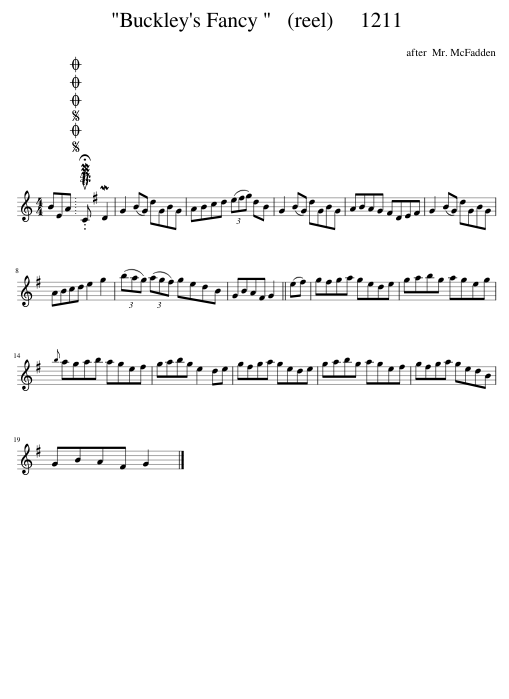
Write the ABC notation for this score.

X:1
L:1/8
M:4/4
I:linebreak $
K:C
V:1 treble
V:1
 BEA |SOSOOO .!fermata!PMTuC MD2 | G2 (BG) dGBG | ABcd (3(e^fg) dB | G2 (BG) dGBG | %5
 ABAG ^FDEF | G2 (BG) dGBG |$ ABcd e2 g2 | (3(bag) (3(ag^f) gedB | GBA^F G2 || %10
 (e^f) | g^fga gede | gabg ageg |${b} agab age^f | gabg e2 de | %15
 g^fga gede | gabg age^f | g^fga gedB |$ GBA^F G2 |] %19
